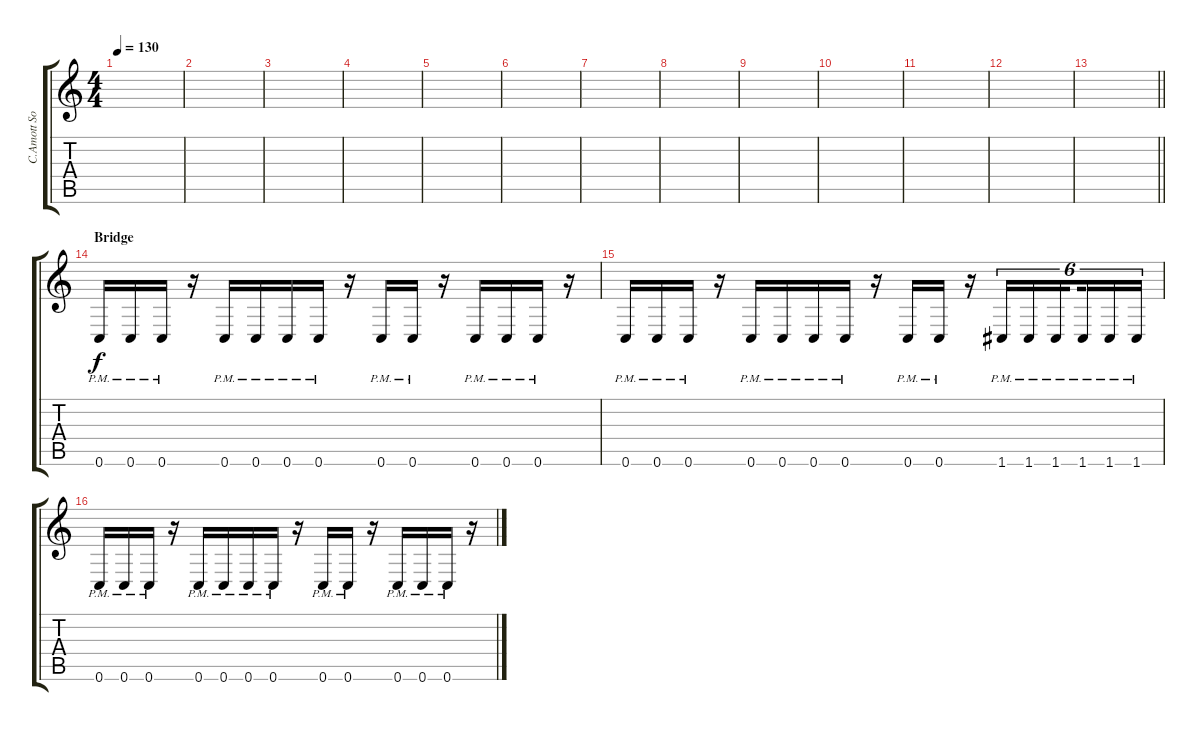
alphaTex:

\track ("C.Amott Solo" "C.Amott So") {instrument distortionguitar}
\staff {score tabs}
\tuning (C4 G3 Eb3 Bb2 F2 C2) {hide}
\ts (4 4)
\tempo 130
\clef g2
\ks c
|
|
|
|
|
|
|
|
|
|
|
|
\barLineRight lightlight
|
\section ("" "Bridge")
0.6{pm}.16{instrument distortionguitar} 0.6{pm}.16 0.6{pm}.16 r.16 0.6{pm}.16 0.6{pm}.16 0.6{pm}.16 0.6{pm}.16 r.16 0.6{pm}.16 0.6{pm}.16 r.16 0.6{pm}.16 0.6{pm}.16 0.6{pm}.16 r.16 |
0.6{pm}.16 0.6{pm}.16 0.6{pm}.16 r.16 0.6{pm}.16 0.6{pm}.16 0.6{pm}.16 0.6{pm}.16 r.16 0.6{pm}.16 0.6{pm}.16 r.16 1.6{pm}.16{tu (6 4)} 1.6{pm}.16{tu (6 4)} 1.6{pm}.16{tu (6 4) beam splitsecondary} 1.6{pm}.16{tu (6 4)} 1.6{pm}.16{tu (6 4)} 1.6{pm}.16{tu (6 4)} |
0.6{pm}.16 0.6{pm}.16 0.6{pm}.16 r.16 0.6{pm}.16 0.6{pm}.16 0.6{pm}.16 0.6{pm}.16 r.16 0.6{pm}.16 0.6{pm}.16 r.16 0.6{pm}.16 0.6{pm}.16 0.6{pm}.16 r.16
